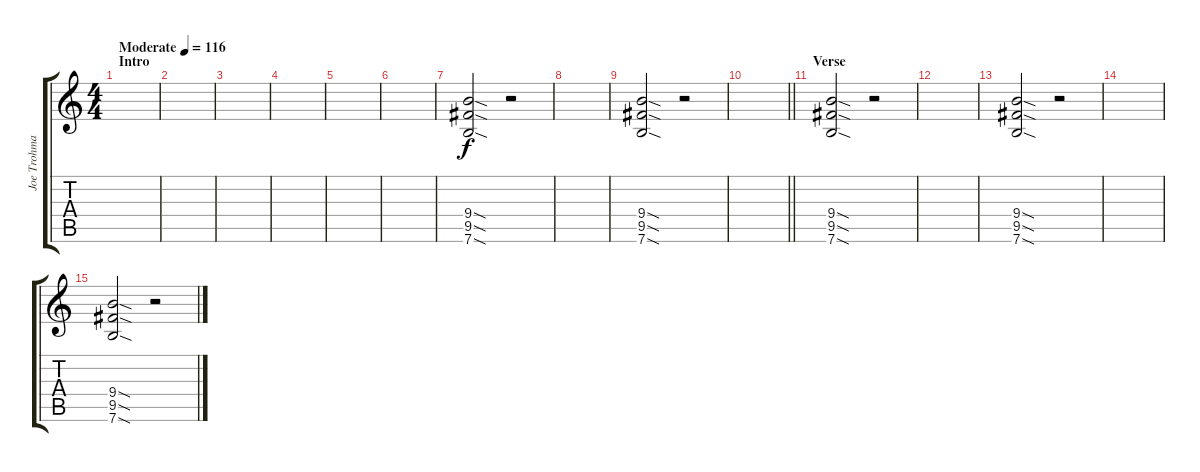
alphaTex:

\track ("Joe Trohman" "Joe Trohma") {instrument overdrivenguitar}
\staff {score tabs}
\tuning (E4 B3 G3 D3 A2 E2) {hide}
\ts (4 4)
\section ("" "Intro")
\tempo (116 "Moderate")
\clef g2
\ks c
|
|
|
|
|
|
(9.4{sod} 9.5{sod} 7.6{sod}).2 r.2 |
|
(9.4{sod} 9.5{sod} 7.6{sod}).2 r.2 |
\barLineRight lightlight
|
\section ("" "Verse")
(9.4{sod} 9.5{sod} 7.6{sod}).2 r.2 |
|
(9.4{sod} 9.5{sod} 7.6{sod}).2 r.2 |
|
(9.4{sod} 9.5{sod} 7.6{sod}).2 r.2
